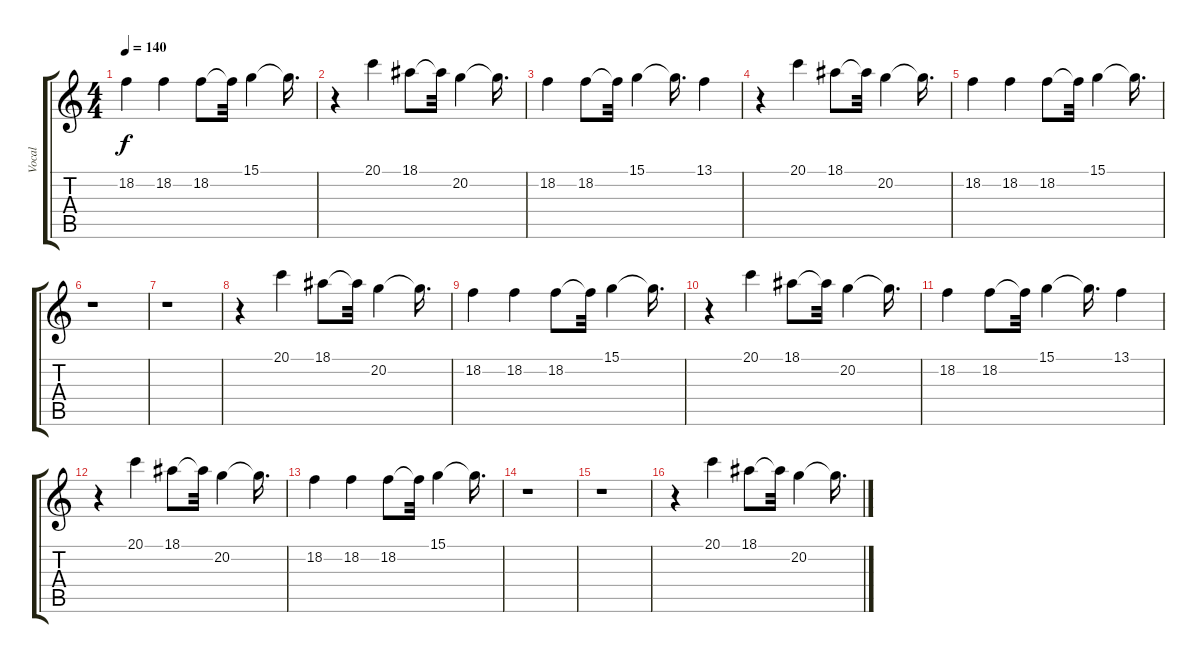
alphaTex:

\track ("Vocal" "Vocal") {instrument clarinet}
\staff {score tabs}
\tuning (E4 B3 G3 D3 A2 E2) {hide}
\ts (4 4)
\tempo 140
\clef g2
\ks c
18.2.4{dy f} 18.2.4 18.2.8 18.2{t}.32 15.1.4 15.1{t}.16{d} |
r.4 20.1.4 18.1.8 18.1{t}.32 20.2.4 20.2{t}.16{d} |
18.2.4 18.2.8 18.2{t}.32 15.1.4 15.1{t}.16{d} 13.1.4 |
r.4 20.1.4 18.1.8 18.1{t}.32 20.2.4 20.2{t}.16{d} |
18.2.4 18.2.4 18.2.8 18.2{t}.32 15.1.4 15.1{t}.16{d} |
r.1 |
r.1 |
r.4 20.1.4 18.1.8 18.1{t}.32 20.2.4 20.2{t}.16{d} |
18.2.4 18.2.4 18.2.8 18.2{t}.32 15.1.4 15.1{t}.16{d} |
r.4 20.1.4 18.1.8 18.1{t}.32 20.2.4 20.2{t}.16{d} |
18.2.4 18.2.8 18.2{t}.32 15.1.4 15.1{t}.16{d} 13.1.4 |
r.4 20.1.4 18.1.8 18.1{t}.32 20.2.4 20.2{t}.16{d} |
18.2.4 18.2.4 18.2.8 18.2{t}.32 15.1.4 15.1{t}.16{d} |
r.1 |
r.1 |
r.4 20.1.4 18.1.8 18.1{t}.32 20.2.4 20.2{t}.16{d}
